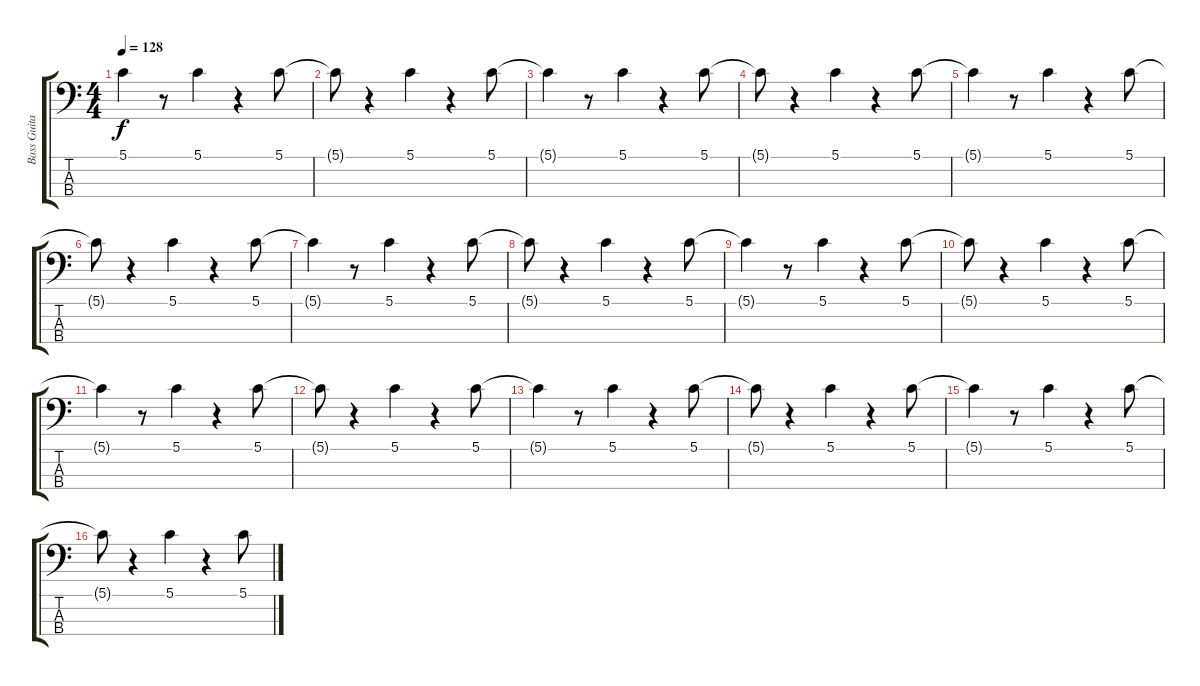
\track ("Bass Guitar " "Bass Guita") {instrument synthbass1}
\staff {score tabs}
\tuning (G2 D2 A1 E1) {hide}
\ts (4 4)
\tempo 128
\clef f4
\ks c
5.1{t}.4{dy f} r.8 5.1.4 r.4 5.1.8 |
5.1{t}.8 r.4 5.1.4 r.4 5.1.8 |
5.1{t}.4 r.8 5.1.4 r.4 5.1.8 |
5.1{t}.8 r.4 5.1.4 r.4 5.1.8 |
5.1{t}.4 r.8 5.1.4 r.4 5.1.8 |
5.1{t}.8 r.4 5.1.4 r.4 5.1.8 |
5.1{t}.4 r.8 5.1.4 r.4 5.1.8 |
5.1{t}.8 r.4 5.1.4 r.4 5.1.8 |
5.1{t}.4 r.8 5.1.4 r.4 5.1.8 |
5.1{t}.8 r.4 5.1.4 r.4 5.1.8 |
5.1{t}.4 r.8 5.1.4 r.4 5.1.8 |
5.1{t}.8 r.4 5.1.4 r.4 5.1.8 |
5.1{t}.4 r.8 5.1.4 r.4 5.1.8 |
5.1{t}.8 r.4 5.1.4 r.4 5.1.8 |
5.1{t}.4 r.8 5.1.4 r.4 5.1.8 |
5.1{t}.8 r.4 5.1.4 r.4 5.1.8
